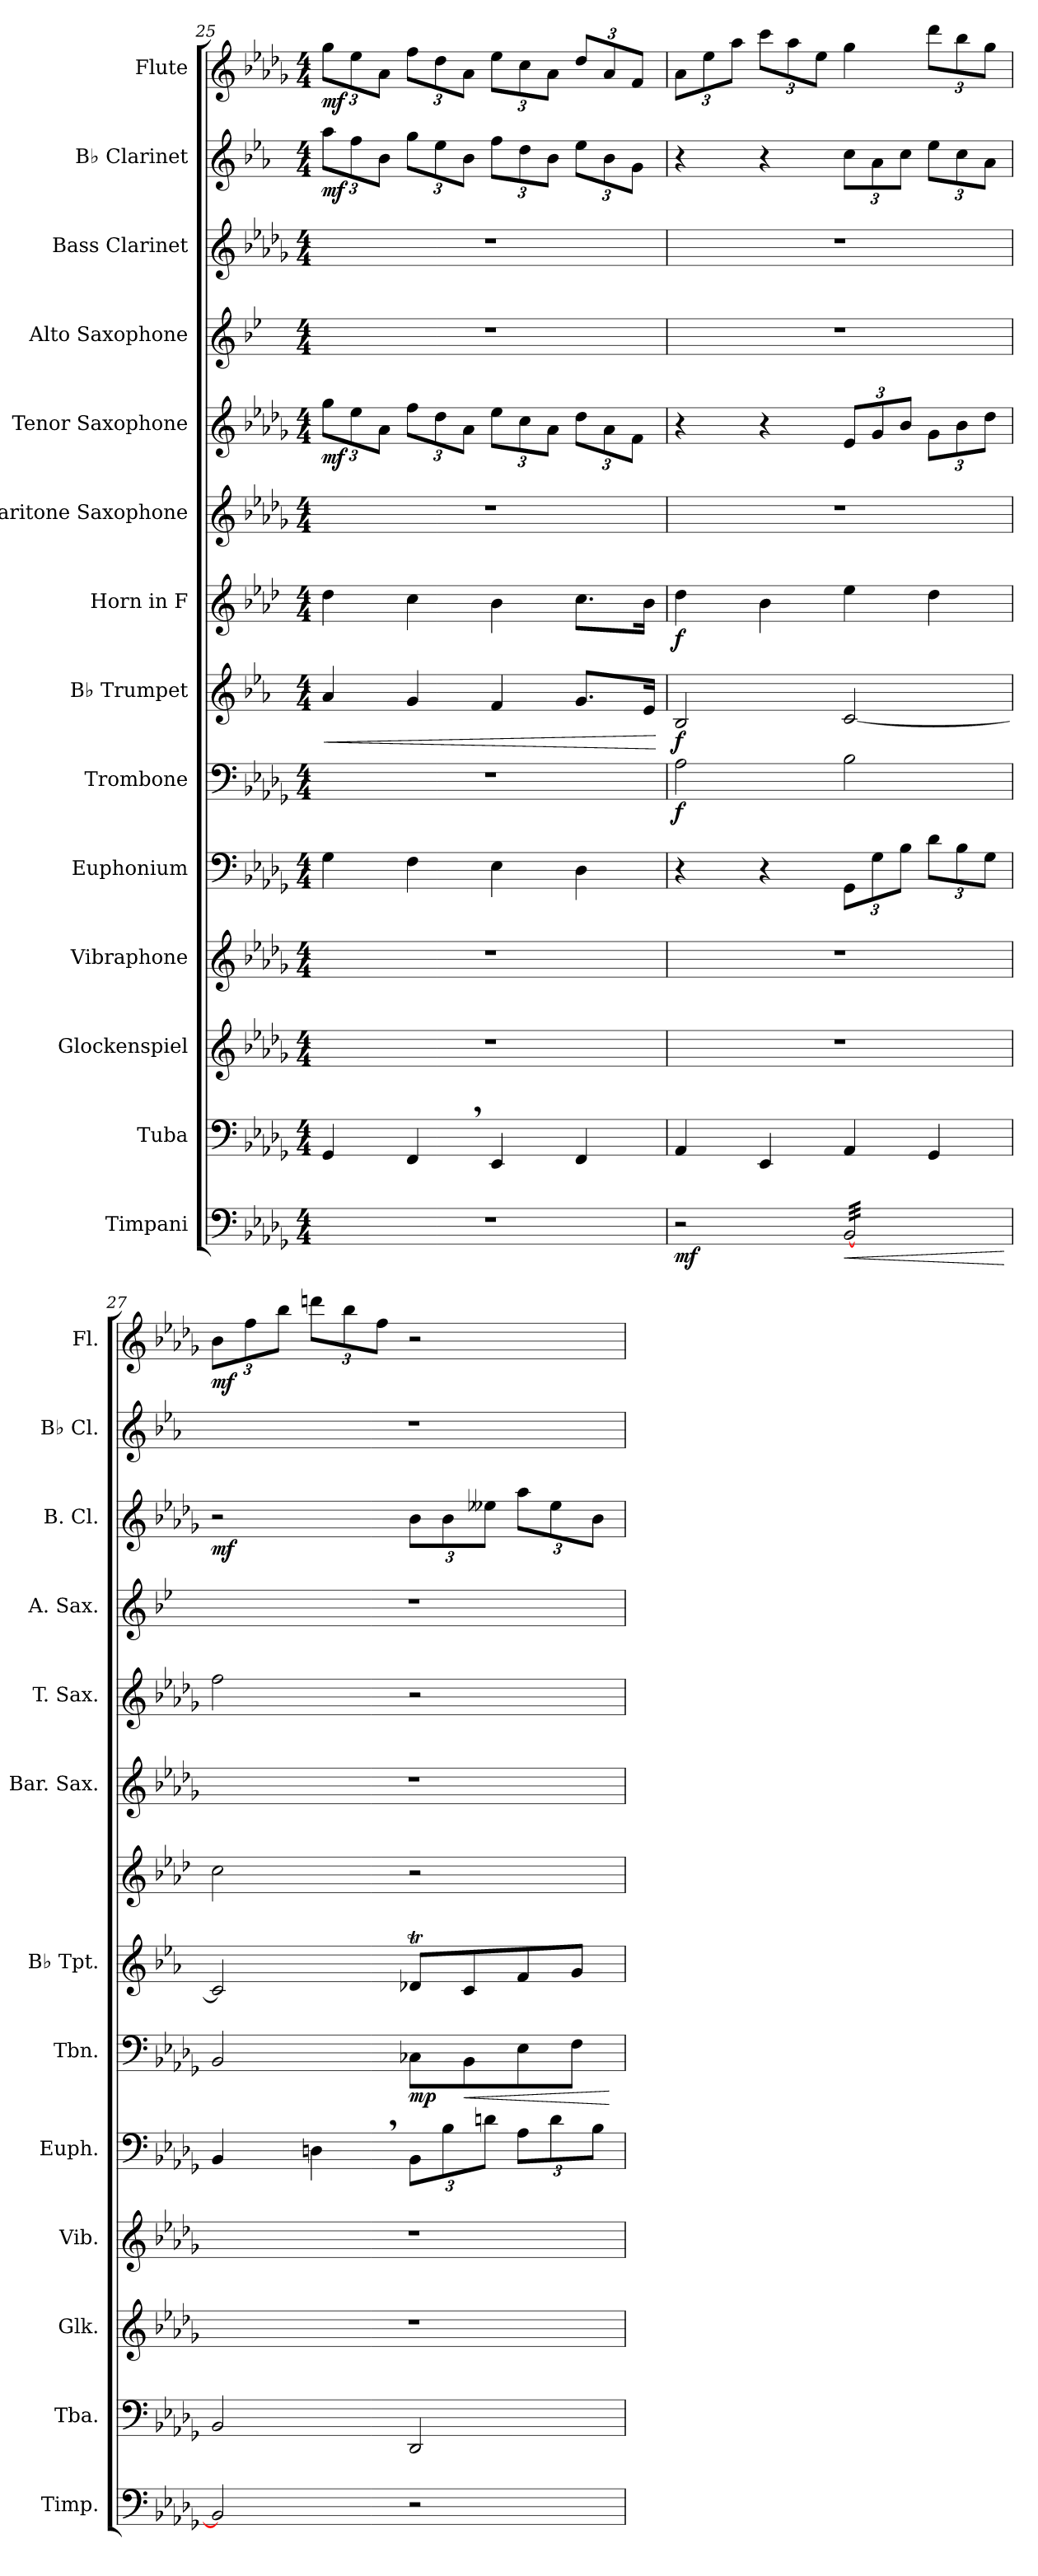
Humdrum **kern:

**kern	**dynam	**kern	**kern	**kern	**kern	**kern	**dynam	**kern	**dynam	**kern	**dynam	**kern	**kern	**dynam	**kern	**kern	**dynam	**kern	**dynam	**kern	**dynam
*part14	*part14	*part13	*part12	*part11	*part10	*part9	*part9	*part8	*part8	*part7	*part7	*part6	*part5	*part5	*part4	*part3	*part3	*part2	*part2	*part1	*part1
*staff14	*staff14	*staff13	*staff12	*staff11	*staff10	*staff9	*staff9	*staff8	*staff8	*staff7	*staff7	*staff6	*staff5	*staff5	*staff4	*staff3	*staff3	*staff2	*staff2	*staff1	*staff1
*I"Timpani	*	*I"Tuba	*I"Glockenspiel	*I"Vibraphone	*I"Euphonium	*I"Trombone	*	*I"B♭ Trumpet	*	*I"Horn in F	*	*I"Baritone Saxophone	*I"Tenor Saxophone	*	*I"Alto Saxophone	*I"Bass Clarinet	*	*I"B♭ Clarinet	*	*I"Flute	*
*I'Timp.	*	*I'Tba.	*I'Glk.	*I'Vib.	*I'Euph.	*I'Tbn.	*	*I'B♭ Tpt.	*	*	*	*I'Bar. Sax.	*I'T. Sax.	*	*I'A. Sax.	*I'B. Cl.	*	*I'B♭ Cl.	*	*I'Fl.	*
*clefF4	*	*clefF4	*clefG2	*clefG2	*clefF4	*clefF4	*	*clefG2	*	*clefG2	*	*clefG2	*clefG2	*	*clefG2	*clefG2	*	*clefG2	*	*clefG2	*
*	*	*	*ITrd-14c-24	*	*	*	*	*ITrd1c2	*	*ITrd4c7	*	*ITrd12c21	*ITrd8c14	*	*ITrd5c9	*ITrd8c14	*	*ITrd1c2	*	*	*
*k[b-e-a-d-g-]	*	*k[b-e-a-d-g-]	*k[b-e-a-d-g-]	*k[b-e-a-d-g-]	*k[b-e-a-d-g-]	*k[b-e-a-d-g-]	*	*k[b-e-a-d-g-]	*	*k[b-e-a-d-g-]	*	*k[b-e-a-d-g-]	*k[b-e-a-d-g-]	*	*k[b-e-a-d-g-]	*k[b-e-a-d-g-]	*	*k[b-e-a-d-g-]	*	*k[b-e-a-d-g-]	*
*M4/4	*	*M4/4	*M4/4	*M4/4	*M4/4	*M4/4	*	*M4/4	*	*M4/4	*	*M4/4	*M4/4	*	*M4/4	*M4/4	*	*M4/4	*	*M4/4	*
=25	=25	=25	=25	=25	=25	=25	=25	=25	=25	=25	=25	=25	=25	=25	=25	=25	=25	=25	=25	=25	=25
!	!	!	!	!	!	!	!	!	!LO:HP:b	!	!	!	!	!	!	!	!	!	!	!	!
*	*	*	*	*	*	*	*	*	*	*	*	*	*Xbrackettup	*	*	*	*	*Xbrackettup	*	*Xbrackettup	*
!	!	!	!	!	!	!	!	!	!	!	!	!	!	!LO:DY:b	!	!	!	!	!LO:DY:b	!	!LO:DY:b
1r	.	4GG-/	1r	1r	4G-\	1r	.	4g-/	<	4g-\	.	1r	12g-\L	mf	1r	1r	.	12gg-\L	mf	12gg-\L	mf
.	.	.	.	.	.	.	.	.	.	.	.	.	12e-\	.	.	.	.	12ee-\	.	12ee-\	.
.	.	.	.	.	.	.	.	.	.	.	.	.	12A-\J	.	.	.	.	12a-\J	.	12a-\J	.
.	.	4FF,/	.	.	4F\	.	.	4f/	.	4f\	.	.	12f\L	.	.	.	.	12ff\L	.	12ff\L	.
.	.	.	.	.	.	.	.	.	.	.	.	.	12d-\	.	.	.	.	12dd-\	.	12dd-\	.
.	.	.	.	.	.	.	.	.	.	.	.	.	12A-\J	.	.	.	.	12a-\J	.	12a-\J	.
.	.	4EE-/	.	.	4E-\	.	.	4e-/	.	4e-\	.	.	12e-\L	.	.	.	.	12ee-\L	.	12ee-\L	.
.	.	.	.	.	.	.	.	.	.	.	.	.	12c\	.	.	.	.	12cc\	.	12cc\	.
.	.	.	.	.	.	.	.	.	.	.	.	.	12A-\J	.	.	.	.	12a-\J	.	12a-\J	.
.	.	4FF/	.	.	4D-\	.	.	8.f/L	.	8.f\L	.	.	12d-\L	.	.	.	.	12dd-\L	.	12dd-/L	.
.	.	.	.	.	.	.	.	.	.	.	.	.	12A-\	.	.	.	.	12a-\	.	12a-/	.
.	.	.	.	.	.	.	.	.	.	.	.	.	12F\J	.	.	.	.	12f\J	.	12f/J	.
.	.	.	.	.	.	.	.	16d-/Jk	.	16e-\Jk	.	.	.	.	.	.	.	.	.	.	.
.	.	.	.	.	.	.	.	.	[	.	.	.	.	.	.	.	.	.	.	.	.
=26	=26	=26	=26	=26	=26	=26	=26	=26	=26	=26	=26	=26	=26	=26	=26	=26	=26	=26	=26	=26	=26
!	!LO:DY:b	!	!	!	!	!	!LO:DY:b	!	!LO:DY:b	!	!LO:DY:b	!	!	!	!	!	!	!	!	!	!
2r	mf	4AA-/	1r	1r	4r	2A-\	f	2A-/	f	4g-\	f	1r	4r	.	1r	1r	.	4r	.	12a-\L	.
.	.	.	.	.	.	.	.	.	.	.	.	.	.	.	.	.	.	.	.	12ee-\	.
.	.	.	.	.	.	.	.	.	.	.	.	.	.	.	.	.	.	.	.	12aa-\J	.
.	.	4EE-/	.	.	4r	.	.	.	.	4e-\	.	.	4r	.	.	.	.	4r	.	12ccc\L	.
.	.	.	.	.	.	.	.	.	.	.	.	.	.	.	.	.	.	.	.	12aa-\	.
.	.	.	.	.	.	.	.	.	.	.	.	.	.	.	.	.	.	.	.	12ee-\J	.
!	!LO:HP:b	!	!	!	!	!	!	!	!	!	!	!	!	!	!	!	!	!	!	!	!
*	*	*	*	*	*Xbrackettup	*	*	*	*	*	*	*	*	*	*	*	*	*	*	*	*
*tremolo	*	*	*	*	*	*	*	*	*	*	*	*	*	*	*	*	*	*	*	*	*
[32BB-/LLL	<	4AA-/	.	.	12GG-\L	2B-\	.	[2B-/	.	4a-\	.	.	12E-/L	.	.	.	.	12b-\L	.	4gg-\	.
32BB-/	.	.	.	.	.	.	.	.	.	.	.	.	.	.	.	.	.	.	.	.	.
32BB-/	.	.	.	.	.	.	.	.	.	.	.	.	.	.	.	.	.	.	.	.	.
.	.	.	.	.	12G-\	.	.	.	.	.	.	.	12G-/	.	.	.	.	12g-\	.	.	.
32BB-/	.	.	.	.	.	.	.	.	.	.	.	.	.	.	.	.	.	.	.	.	.
32BB-/	.	.	.	.	.	.	.	.	.	.	.	.	.	.	.	.	.	.	.	.	.
32BB-/	.	.	.	.	.	.	.	.	.	.	.	.	.	.	.	.	.	.	.	.	.
.	.	.	.	.	12B-\J	.	.	.	.	.	.	.	12B-/J	.	.	.	.	12b-\J	.	.	.
32BB-/	.	.	.	.	.	.	.	.	.	.	.	.	.	.	.	.	.	.	.	.	.
32BB-/	.	.	.	.	.	.	.	.	.	.	.	.	.	.	.	.	.	.	.	.	.
32BB-/	.	4GG-/	.	.	12d-\L	.	.	.	.	4g-\	.	.	12G-\L	.	.	.	.	12dd-\L	.	12ddd-\L	.
32BB-/	.	.	.	.	.	.	.	.	.	.	.	.	.	.	.	.	.	.	.	.	.
32BB-/	.	.	.	.	.	.	.	.	.	.	.	.	.	.	.	.	.	.	.	.	.
.	.	.	.	.	12B-\	.	.	.	.	.	.	.	12B-\	.	.	.	.	12b-\	.	12bb-\	.
32BB-/	.	.	.	.	.	.	.	.	.	.	.	.	.	.	.	.	.	.	.	.	.
32BB-/	.	.	.	.	.	.	.	.	.	.	.	.	.	.	.	.	.	.	.	.	.
32BB-/	.	.	.	.	.	.	.	.	.	.	.	.	.	.	.	.	.	.	.	.	.
.	.	.	.	.	12G-\J	.	.	.	.	.	.	.	12d-\J	.	.	.	.	12g-\J	.	12gg-\J	.
32BB-/	.	.	.	.	.	.	.	.	.	.	.	.	.	.	.	.	.	.	.	.	.
32BB-/JJJ	.	.	.	.	.	.	.	.	.	.	.	.	.	.	.	.	.	.	.	.	.
*Xtremolo	*	*	*	*	*	*	*	*	*	*	*	*	*	*	*	*	*	*	*	*	*
.	[	.	.	.	.	.	.	.	.	.	.	.	.	.	.	.	.	.	.	.	.
!!LO:PB:g=z
=27	=27	=27	=27	=27	=27	=27	=27	=27	=27	=27	=27	=27	=27	=27	=27	=27	=27	=27	=27	=27	=27
!	!	!	!	!	!	!	!	!	!	!	!	!	!	!	!	!	!LO:DY:b	!	!	!	!LO:DY:b
2BB-/]	.	2BB-/	1r	1r	4BB-/	2BB-/	.	2B-/]	.	2f\	.	1r	2f\	.	1r	2r	mf	1r	.	12b-\L	mf
.	.	.	.	.	.	.	.	.	.	.	.	.	.	.	.	.	.	.	.	12ff\	.
.	.	.	.	.	.	.	.	.	.	.	.	.	.	.	.	.	.	.	.	12bb-\J	.
.	.	.	.	.	4Dn,\	.	.	.	.	.	.	.	.	.	.	.	.	.	.	12dddn\L	.
.	.	.	.	.	.	.	.	.	.	.	.	.	.	.	.	.	.	.	.	12bb-\	.
.	.	.	.	.	.	.	.	.	.	.	.	.	.	.	.	.	.	.	.	12ff\J	.
*	*	*	*	*	*	*	*	*	*	*	*	*	*	*	*	*Xbrackettup	*	*	*	*	*
!	!	!	!	!	!	!	!LO:DY:b	!	!	!	!	!	!	!	!	!	!	!	!	!	!
2r	.	2DD-/	.	.	12BB-\L	8C-X\L	mp	8c-XT/L	.	2r	.	.	2r	.	.	12B-\L	.	.	.	2r	.
.	.	.	.	.	12B-\	.	.	.	.	.	.	.	.	.	.	12B-\	.	.	.	.	.
!	!	!	!	!	!	!	!LO:HP:b	!	!	!	!	!	!	!	!	!	!	!	!	!	!
.	.	.	.	.	.	8BB-\	<	8B-/	.	.	.	.	.	.	.	.	.	.	.	.	.
.	.	.	.	.	12dn\J	.	.	.	.	.	.	.	.	.	.	12e--X\J	.	.	.	.	.
.	.	.	.	.	12A-\L	8E-\	.	8e-/	.	.	.	.	.	.	.	12a-\L	.	.	.	.	.
.	.	.	.	.	12d\	.	.	.	.	.	.	.	.	.	.	12e--\	.	.	.	.	.
.	.	.	.	.	.	8F\J	.	8f/J	.	.	.	.	.	.	.	.	.	.	.	.	.
.	.	.	.	.	12B-\J	.	.	.	.	.	.	.	.	.	.	12B-\J	.	.	.	.	.
.	.	.	.	.	.	.	[	.	.	.	.	.	.	.	.	.	.	.	.	.	.
=	=	=	=	=	=	=	=	=	=	=	=	=	=	=	=	=	=	=	=	=	=
*-	*-	*-	*-	*-	*-	*-	*-	*-	*-	*-	*-	*-	*-	*-	*-	*-	*-	*-	*-	*-	*-
